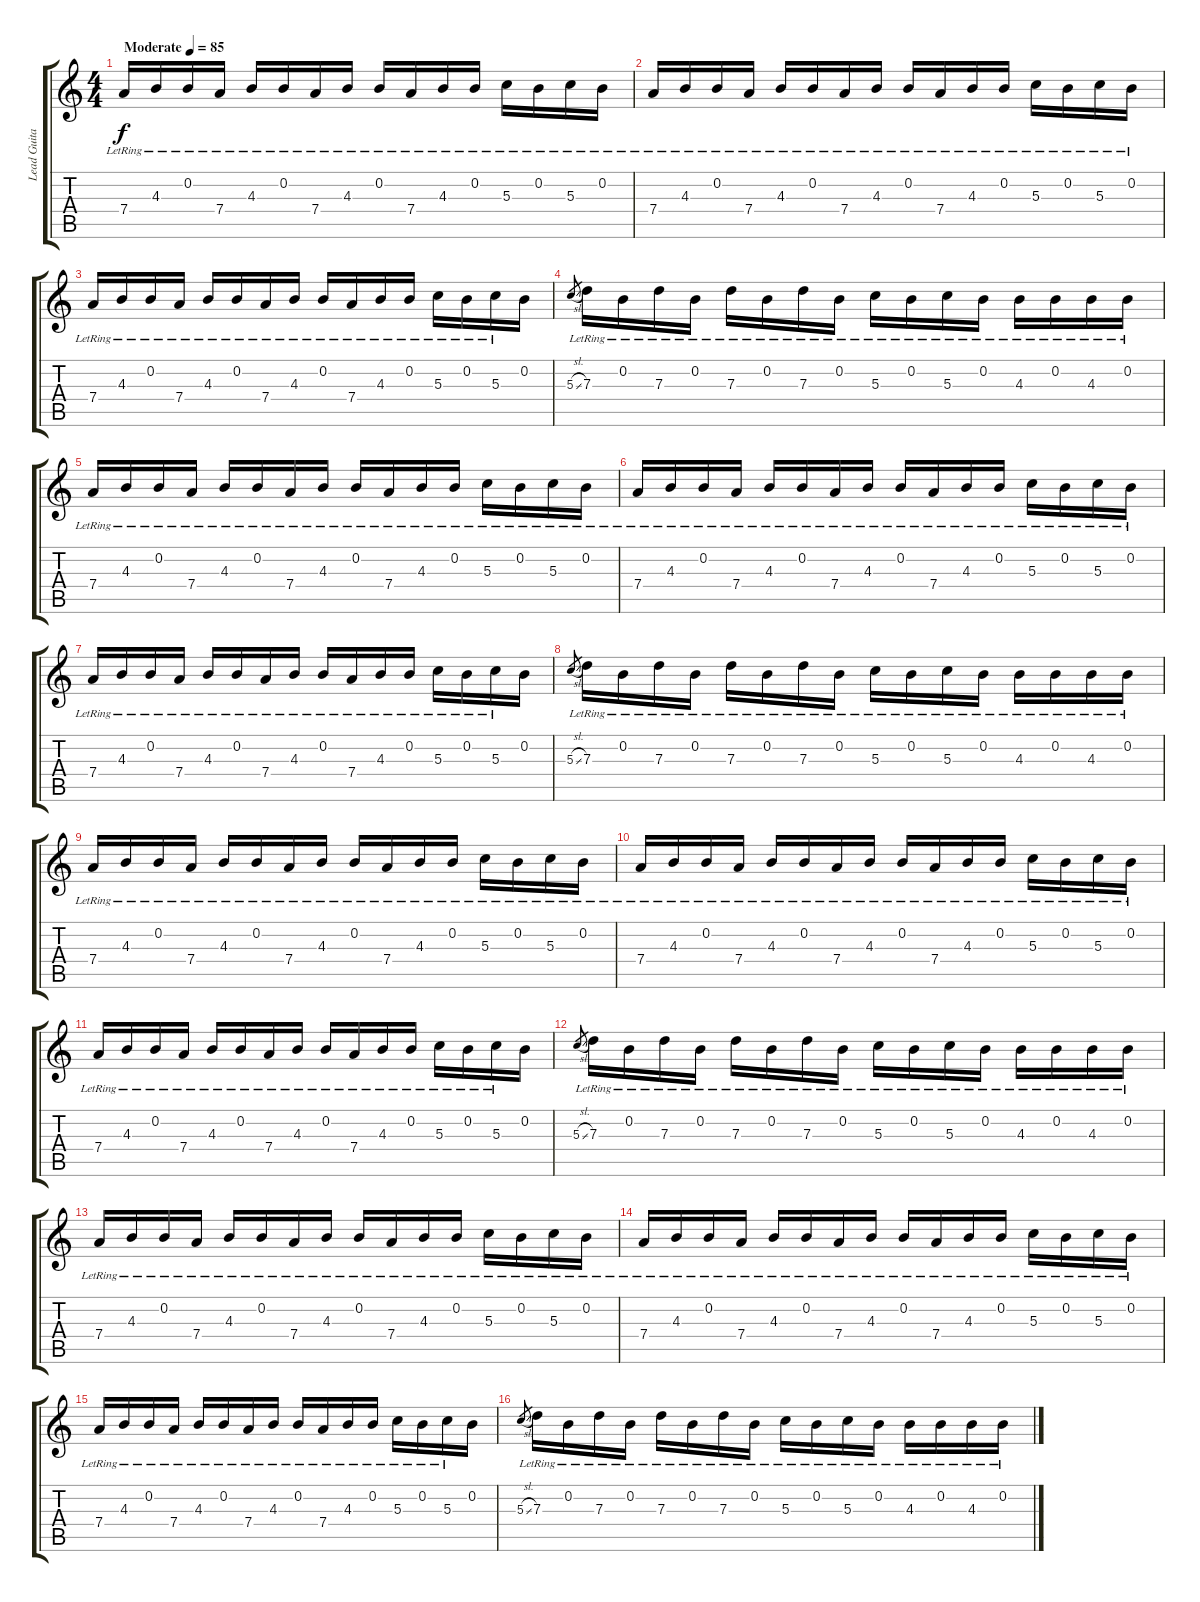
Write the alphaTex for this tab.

\track ("Lead Guitar" "Lead Guita") {instrument acousticguitarsteel}
\staff {score tabs}
\tuning (E4 B3 G3 D3 A2 E2) {hide}
\ts (4 4)
\tempo (85 "Moderate")
\clef g2
\ks c
7.4{lr}.16{dy f instrument acousticguitarsteel} 4.3{lr}.16 0.2{lr}.16 7.4{lr}.16 4.3{lr}.16 0.2{lr}.16 7.4{lr}.16 4.3{lr}.16 0.2{lr}.16 7.4{lr}.16 4.3{lr}.16 0.2{lr}.16 5.3{lr}.16 0.2{lr}.16 5.3{lr}.16 0.2{lr}.16 |
7.4{lr}.16 4.3{lr}.16 0.2{lr}.16 7.4{lr}.16 4.3{lr}.16 0.2{lr}.16 7.4{lr}.16 4.3{lr}.16 0.2{lr}.16 7.4{lr}.16 4.3{lr}.16 0.2{lr}.16 5.3{lr}.16 0.2{lr}.16 5.3{lr}.16 0.2{lr}.16 |
7.4{lr}.16 4.3{lr}.16 0.2{lr}.16 7.4{lr}.16 4.3{lr}.16 0.2{lr}.16 7.4{lr}.16 4.3{lr}.16 0.2{lr}.16 7.4{lr}.16 4.3{lr}.16 0.2{lr}.16 5.3{lr}.16 0.2{lr}.16 5.3{lr}.16 0.2.16 |
5.3{sl}.8{gr} 7.3{lr}.16 0.2{lr}.16 7.3{lr}.16 0.2{lr}.16 7.3{lr}.16 0.2{lr}.16 7.3{lr}.16 0.2{lr}.16 5.3{lr}.16 0.2{lr}.16 5.3{lr}.16 0.2{lr}.16 4.3{lr}.16 0.2{lr}.16 4.3{lr}.16 0.2{lr}.16 |
7.4{lr}.16 4.3{lr}.16 0.2{lr}.16 7.4{lr}.16 4.3{lr}.16 0.2{lr}.16 7.4{lr}.16 4.3{lr}.16 0.2{lr}.16 7.4{lr}.16 4.3{lr}.16 0.2{lr}.16 5.3{lr}.16 0.2{lr}.16 5.3{lr}.16 0.2{lr}.16 |
7.4{lr}.16 4.3{lr}.16 0.2{lr}.16 7.4{lr}.16 4.3{lr}.16 0.2{lr}.16 7.4{lr}.16 4.3{lr}.16 0.2{lr}.16 7.4{lr}.16 4.3{lr}.16 0.2{lr}.16 5.3{lr}.16 0.2{lr}.16 5.3{lr}.16 0.2{lr}.16 |
7.4{lr}.16 4.3{lr}.16 0.2{lr}.16 7.4{lr}.16 4.3{lr}.16 0.2{lr}.16 7.4{lr}.16 4.3{lr}.16 0.2{lr}.16 7.4{lr}.16 4.3{lr}.16 0.2{lr}.16 5.3{lr}.16 0.2{lr}.16 5.3{lr}.16 0.2.16 |
5.3{sl}.8{gr} 7.3{lr}.16 0.2{lr}.16 7.3{lr}.16 0.2{lr}.16 7.3{lr}.16 0.2{lr}.16 7.3{lr}.16 0.2{lr}.16 5.3{lr}.16 0.2{lr}.16 5.3{lr}.16 0.2{lr}.16 4.3{lr}.16 0.2{lr}.16 4.3{lr}.16 0.2{lr}.16 |
7.4{lr}.16 4.3{lr}.16 0.2{lr}.16 7.4{lr}.16 4.3{lr}.16 0.2{lr}.16 7.4{lr}.16 4.3{lr}.16 0.2{lr}.16 7.4{lr}.16 4.3{lr}.16 0.2{lr}.16 5.3{lr}.16 0.2{lr}.16 5.3{lr}.16 0.2{lr}.16 |
7.4{lr}.16 4.3{lr}.16 0.2{lr}.16 7.4{lr}.16 4.3{lr}.16 0.2{lr}.16 7.4{lr}.16 4.3{lr}.16 0.2{lr}.16 7.4{lr}.16 4.3{lr}.16 0.2{lr}.16 5.3{lr}.16 0.2{lr}.16 5.3{lr}.16 0.2{lr}.16 |
7.4{lr}.16 4.3{lr}.16 0.2{lr}.16 7.4{lr}.16 4.3{lr}.16 0.2{lr}.16 7.4{lr}.16 4.3{lr}.16 0.2{lr}.16 7.4{lr}.16 4.3{lr}.16 0.2{lr}.16 5.3{lr}.16 0.2{lr}.16 5.3{lr}.16 0.2.16 |
5.3{sl}.8{gr} 7.3{lr}.16 0.2{lr}.16 7.3{lr}.16 0.2{lr}.16 7.3{lr}.16 0.2{lr}.16 7.3{lr}.16 0.2{lr}.16 5.3{lr}.16 0.2{lr}.16 5.3{lr}.16 0.2{lr}.16 4.3{lr}.16 0.2{lr}.16 4.3{lr}.16 0.2{lr}.16 |
7.4{lr}.16 4.3{lr}.16 0.2{lr}.16 7.4{lr}.16 4.3{lr}.16 0.2{lr}.16 7.4{lr}.16 4.3{lr}.16 0.2{lr}.16 7.4{lr}.16 4.3{lr}.16 0.2{lr}.16 5.3{lr}.16 0.2{lr}.16 5.3{lr}.16 0.2{lr}.16 |
7.4{lr}.16 4.3{lr}.16 0.2{lr}.16 7.4{lr}.16 4.3{lr}.16 0.2{lr}.16 7.4{lr}.16 4.3{lr}.16 0.2{lr}.16 7.4{lr}.16 4.3{lr}.16 0.2{lr}.16 5.3{lr}.16 0.2{lr}.16 5.3{lr}.16 0.2{lr}.16 |
7.4{lr}.16 4.3{lr}.16 0.2{lr}.16 7.4{lr}.16 4.3{lr}.16 0.2{lr}.16 7.4{lr}.16 4.3{lr}.16 0.2{lr}.16 7.4{lr}.16 4.3{lr}.16 0.2{lr}.16 5.3{lr}.16 0.2{lr}.16 5.3{lr}.16 0.2.16 |
5.3{sl}.8{gr} 7.3{lr}.16 0.2{lr}.16 7.3{lr}.16 0.2{lr}.16 7.3{lr}.16 0.2{lr}.16 7.3{lr}.16 0.2{lr}.16 5.3{lr}.16 0.2{lr}.16 5.3{lr}.16 0.2{lr}.16 4.3{lr}.16 0.2{lr}.16 4.3{lr}.16 0.2{lr}.16
